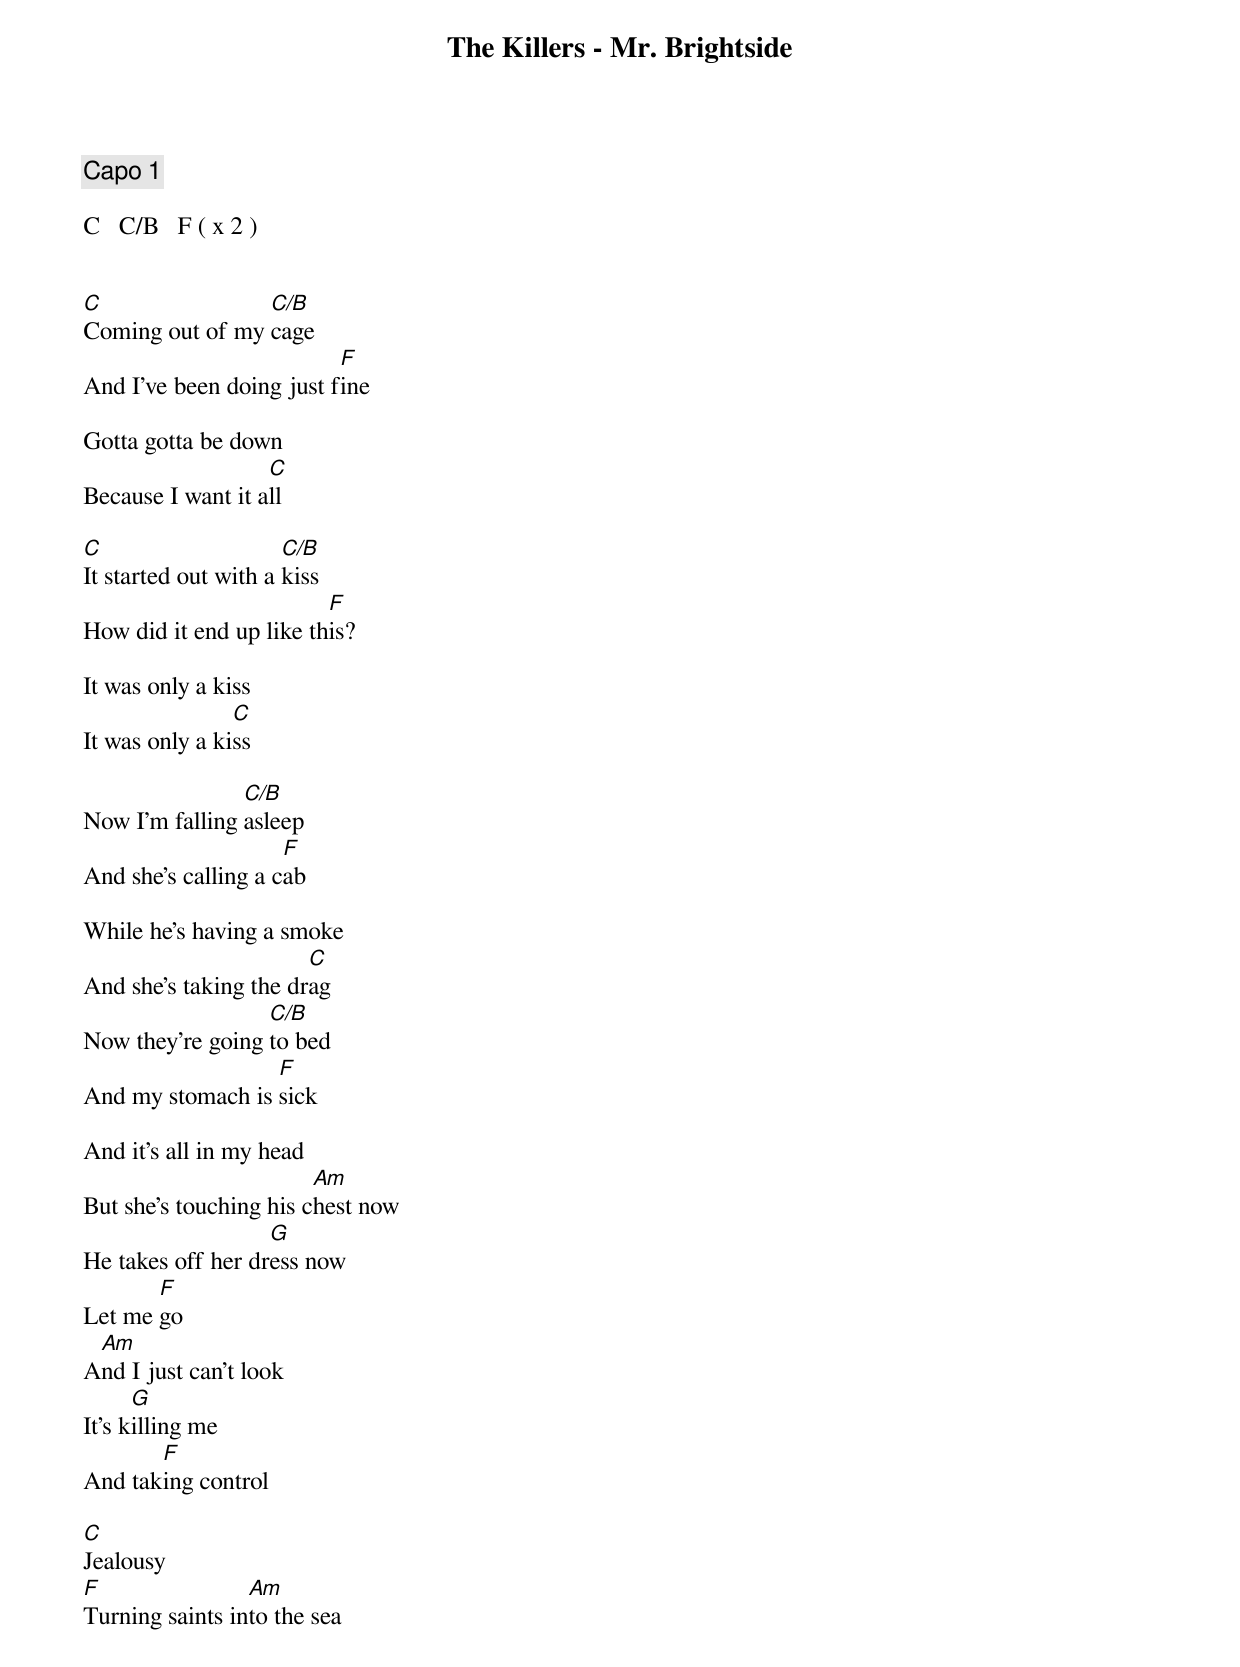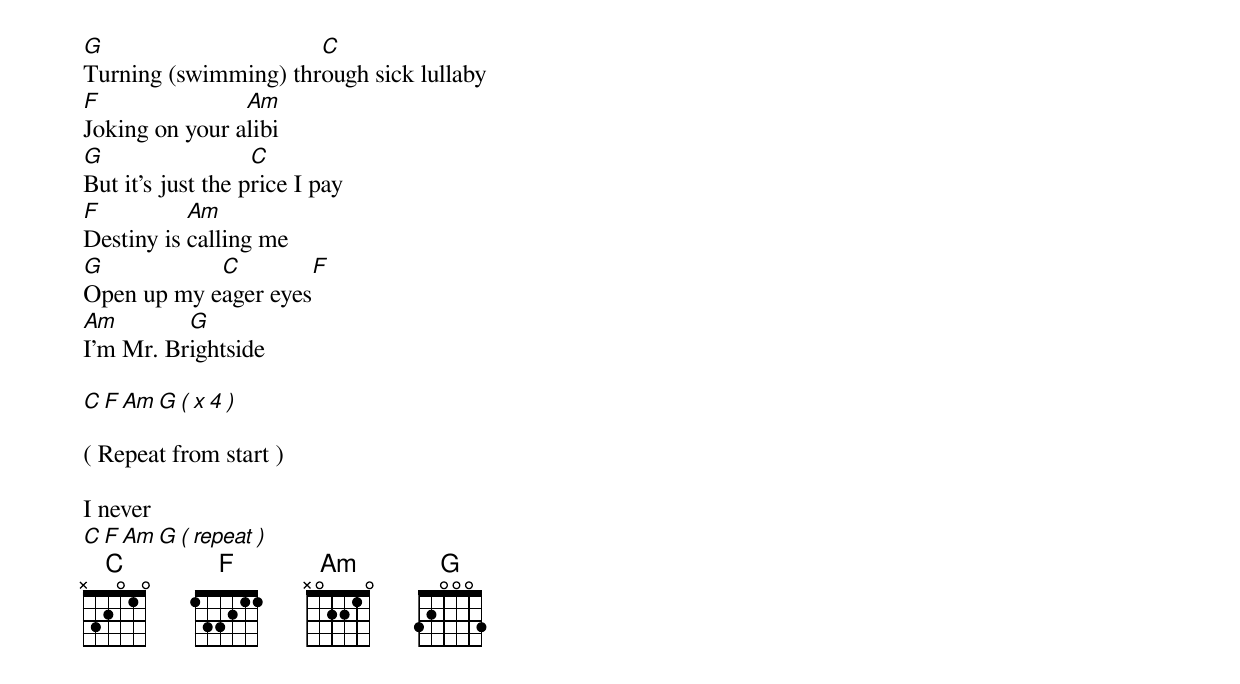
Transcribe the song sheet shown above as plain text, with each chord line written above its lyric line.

The Killers - Mr. Brightside

Capo 1

C   C/B   F ( x 2 )


C	         C/B
Coming out of my cage
			  F
And I've been doing just fine

Gotta gotta be down
		   C
Because I want it all

C		      C/B
It started out with a kiss
			 F
How did it end up like this?

It was only a kiss
		C
It was only a kiss

		C/B
Now I'm falling asleep
                     F
And she's calling a cab

While he's having a smoke
 	               C
And she's taking the drag
                  C/B
Now they're going to bed
                  F
And my stomach is sick

And it's all in my head
                        Am
But she's touching his chest now
                   G
He takes off her dress now
       F
Let me go
 Am
And I just can't look
      G
It's killing me
       F
And taking control

C
Jealousy
F	         Am
Turning saints into the sea
G		      C
Turning (swimming) through sick lullaby
F	        Am
Joking on your alibi
G	           C
But it's just the price I pay
F	   Am
Destiny is calling me
G	    C	          F
Open up my eager eyes
Am        G
I'm Mr. Brightside

C   F  Am   G  ( x 4 )

( Repeat from start )

I never
   C  F  Am  G ( repeat )
